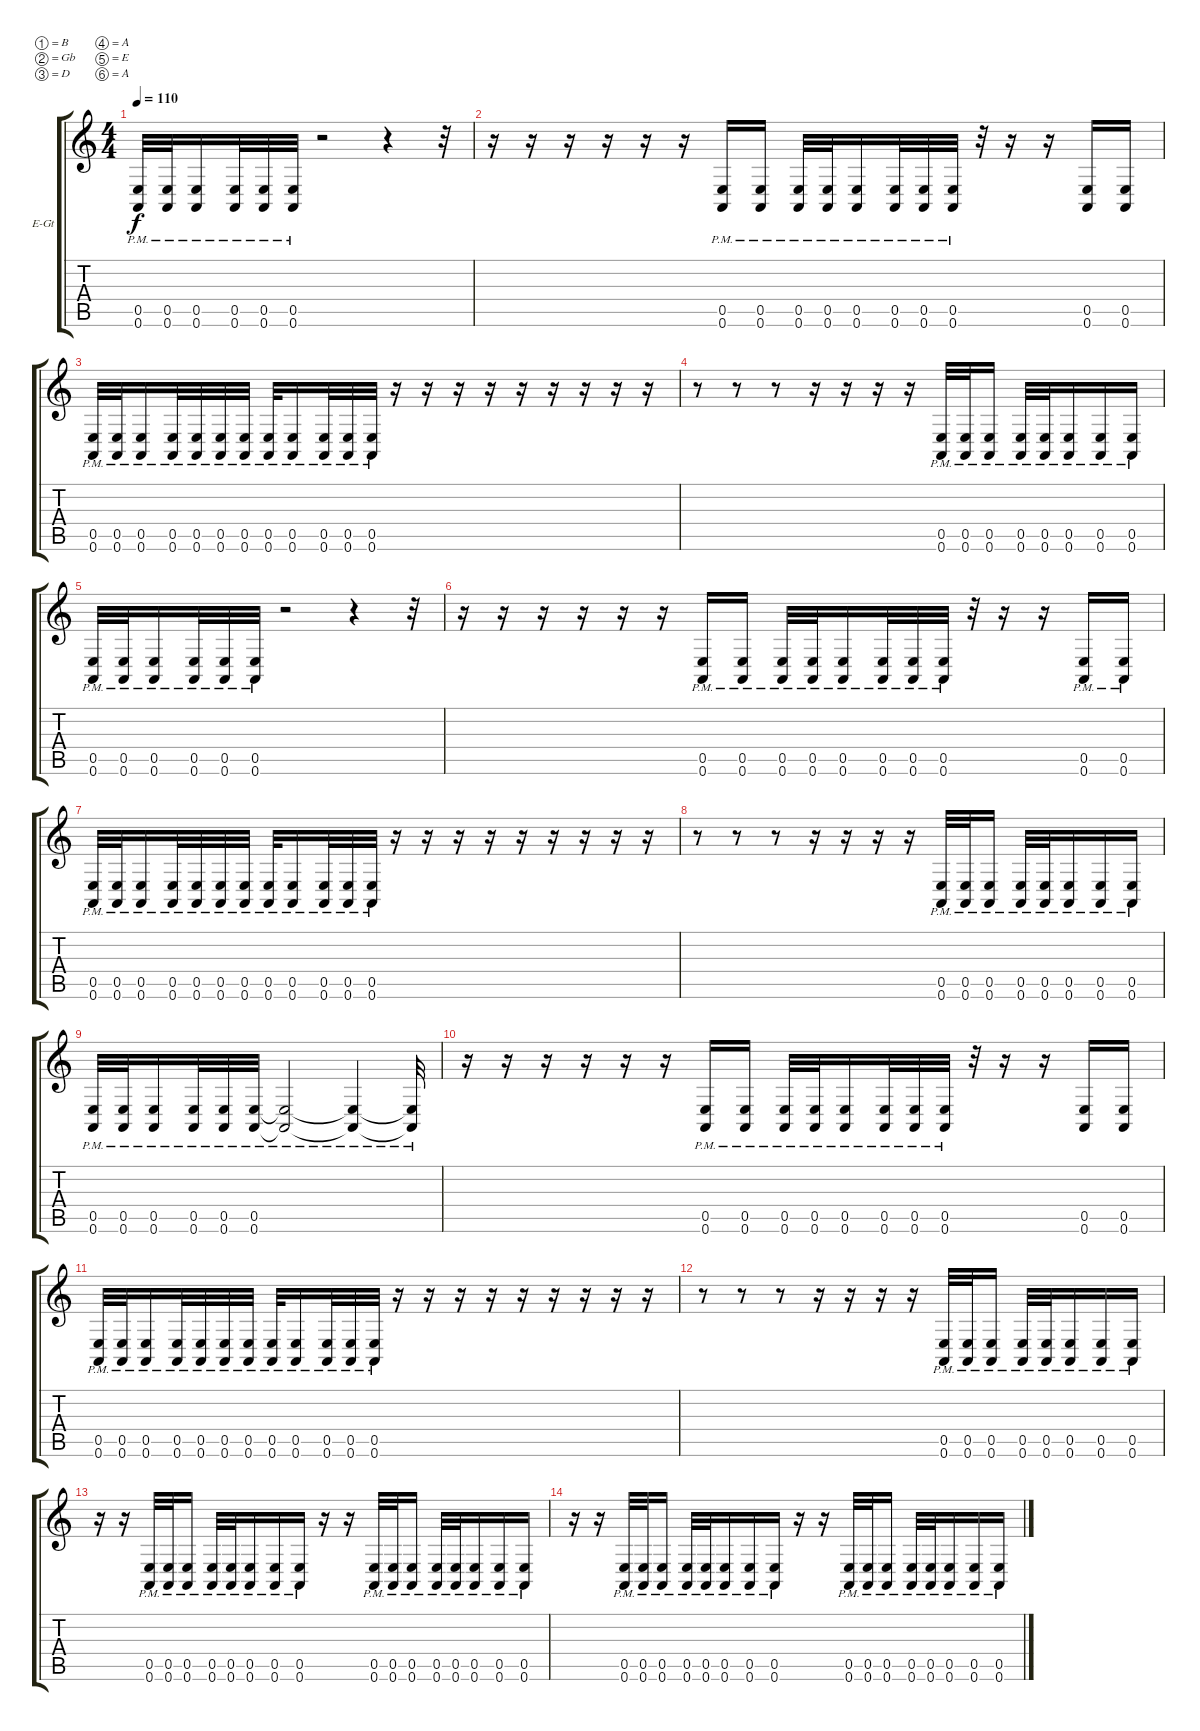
\defaultSystemsLayout 4
\bracketExtendMode groupsimilarinstruments
\firstSystemTrackNameOrientation horizontal
\otherSystemsTrackNameOrientation horizontal
\track ("Right Guitar " "E-Gt") {instrument distortionguitar}
\staff {score tabs}
\tuning (B3 Gb3 D3 A2 E2 A1)
\ts (4 4)
\tempo 110
\clef g2
\ks c
(0.6{pm} 0.5{pm}).32{dy f} (0.6{pm} 0.5{pm}).32 (0.6{pm} 0.5{pm}).16 (0.6{pm} 0.5{pm}).32 (0.6{pm} 0.5{pm}).32 (0.6{pm} 0.5{pm}).32 r.2 r.4 r.32 |
r.16 r.16 r.16 r.16 r.16 r.16 (0.6{pm} 0.5{pm}).16 (0.6{pm} 0.5{pm}).16 (0.6{pm} 0.5{pm}).32 (0.6{pm} 0.5{pm}).32 (0.6{pm} 0.5{pm}).16 (0.6{pm} 0.5{pm}).32 (0.6{pm} 0.5{pm}).32 (0.6{pm} 0.5{pm}).32 r.32 r.16 r.16 (0.6 0.5).16 (0.6 0.5).16 |
(0.6{pm} 0.5{pm}).32 (0.6{pm} 0.5{pm}).32 (0.6{pm} 0.5{pm}).16 (0.6{pm} 0.5{pm}).32 (0.6{pm} 0.5{pm}).32 (0.6{pm} 0.5{pm}).32 (0.6{pm} 0.5{pm}).32 (0.6{pm} 0.5{pm}).32 (0.6{pm} 0.5{pm}).16 (0.6{pm} 0.5{pm}).32 (0.6{pm} 0.5{pm}).32 (0.6{pm} 0.5{pm}).32 r.16 r.16 r.16 r.16 r.16 r.16 r.16 r.16 r.16 |
r.8 r.8 r.8 r.16 r.16 r.16 r.16 (0.6{pm} 0.5{pm}).32 (0.6{pm} 0.5{pm}).32 (0.6{pm} 0.5{pm}).16 (0.6{pm} 0.5{pm}).32 (0.6{pm} 0.5{pm}).32 (0.6{pm} 0.5{pm}).16 (0.6{pm} 0.5{pm}).16 (0.6{pm} 0.5{pm}).16 |
(0.6{pm} 0.5{pm}).32 (0.6{pm} 0.5{pm}).32 (0.6{pm} 0.5{pm}).16 (0.6{pm} 0.5{pm}).32 (0.6{pm} 0.5{pm}).32 (0.6{pm} 0.5{pm}).32 r.2 r.4 r.32 |
r.16 r.16 r.16 r.16 r.16 r.16 (0.6{pm} 0.5{pm}).16 (0.6{pm} 0.5{pm}).16 (0.6{pm} 0.5{pm}).32 (0.6{pm} 0.5{pm}).32 (0.6{pm} 0.5{pm}).16 (0.6{pm} 0.5{pm}).32 (0.6{pm} 0.5{pm}).32 (0.6{pm} 0.5{pm}).32 r.32 r.16 r.16 (0.6{pm} 0.5{pm}).16 (0.6{pm} 0.5{pm}).16 |
(0.6{pm} 0.5{pm}).32 (0.6{pm} 0.5{pm}).32 (0.6{pm} 0.5{pm}).16 (0.6{pm} 0.5{pm}).32 (0.6{pm} 0.5{pm}).32 (0.6{pm} 0.5{pm}).32 (0.6{pm} 0.5{pm}).32 (0.6{pm} 0.5{pm}).32 (0.6{pm} 0.5{pm}).16 (0.6{pm} 0.5{pm}).32 (0.6{pm} 0.5{pm}).32 (0.6{pm} 0.5{pm}).32 r.16 r.16 r.16 r.16 r.16 r.16 r.16 r.16 r.16 |
r.8 r.8 r.8 r.16 r.16 r.16 r.16 (0.6{pm} 0.5{pm}).32 (0.6{pm} 0.5{pm}).32 (0.6{pm} 0.5{pm}).16 (0.6{pm} 0.5{pm}).32 (0.6{pm} 0.5{pm}).32 (0.6{pm} 0.5{pm}).16 (0.6{pm} 0.5{pm}).16 (0.6{pm} 0.5{pm}).16 |
(0.6{pm} 0.5{pm}).32 (0.6{pm} 0.5{pm}).32 (0.6{pm} 0.5{pm}).16 (0.6{pm} 0.5{pm}).32 (0.6{pm} 0.5{pm}).32 (0.6{pm} 0.5{pm}).32 (0.6{pm t} 0.5{pm t}).2 (0.5{pm t} 0.6{pm t}).4 (0.6{pm t} 0.5{pm t}).32 |
r.16 r.16 r.16 r.16 r.16 r.16 (0.6{pm} 0.5{pm}).16 (0.6{pm} 0.5{pm}).16 (0.6{pm} 0.5{pm}).32 (0.6{pm} 0.5{pm}).32 (0.6{pm} 0.5{pm}).16 (0.6{pm} 0.5{pm}).32 (0.6{pm} 0.5{pm}).32 (0.6{pm} 0.5{pm}).32 r.32 r.16 r.16 (0.6 0.5).16 (0.6 0.5).16 |
(0.6{pm} 0.5{pm}).32 (0.6{pm} 0.5{pm}).32 (0.6{pm} 0.5{pm}).16 (0.6{pm} 0.5{pm}).32 (0.6{pm} 0.5{pm}).32 (0.6{pm} 0.5{pm}).32 (0.6{pm} 0.5{pm}).32 (0.6{pm} 0.5{pm}).32 (0.6{pm} 0.5{pm}).16 (0.6{pm} 0.5{pm}).32 (0.6{pm} 0.5{pm}).32 (0.6{pm} 0.5{pm}).32 r.16 r.16 r.16 r.16 r.16 r.16 r.16 r.16 r.16 |
r.8 r.8 r.8 r.16 r.16 r.16 r.16 (0.6{pm} 0.5{pm}).32 (0.6{pm} 0.5{pm}).32 (0.6{pm} 0.5{pm}).16 (0.6{pm} 0.5{pm}).32 (0.6{pm} 0.5{pm}).32 (0.6{pm} 0.5{pm}).16 (0.6{pm} 0.5{pm}).16 (0.6{pm} 0.5{pm}).16 |
r.16 r.16 (0.6{pm} 0.5{pm}).32 (0.6{pm} 0.5{pm}).32 (0.6{pm} 0.5{pm}).16 (0.6{pm} 0.5{pm}).32 (0.6{pm} 0.5{pm}).32 (0.6{pm} 0.5{pm}).16 (0.6{pm} 0.5{pm}).16 (0.6{pm} 0.5{pm}).16 r.16 r.16 (0.6{pm} 0.5{pm}).32 (0.6{pm} 0.5{pm}).32 (0.6{pm} 0.5{pm}).16 (0.6{pm} 0.5{pm}).32 (0.6{pm} 0.5{pm}).32 (0.6{pm} 0.5{pm}).16 (0.6{pm} 0.5{pm}).16 (0.6{pm} 0.5{pm}).16 |
r.16 r.16 (0.6{pm} 0.5{pm}).32 (0.6{pm} 0.5{pm}).32 (0.6{pm} 0.5{pm}).16 (0.6{pm} 0.5{pm}).32 (0.6{pm} 0.5{pm}).32 (0.6{pm} 0.5{pm}).16 (0.6{pm} 0.5{pm}).16 (0.6{pm} 0.5{pm}).16 r.16 r.16 (0.6{pm} 0.5{pm}).32 (0.6{pm} 0.5{pm}).32 (0.6{pm} 0.5{pm}).16 (0.6{pm} 0.5{pm}).32 (0.6{pm} 0.5{pm}).32 (0.6{pm} 0.5{pm}).16 (0.6{pm} 0.5{pm}).16 (0.6{pm} 0.5{pm}).16
